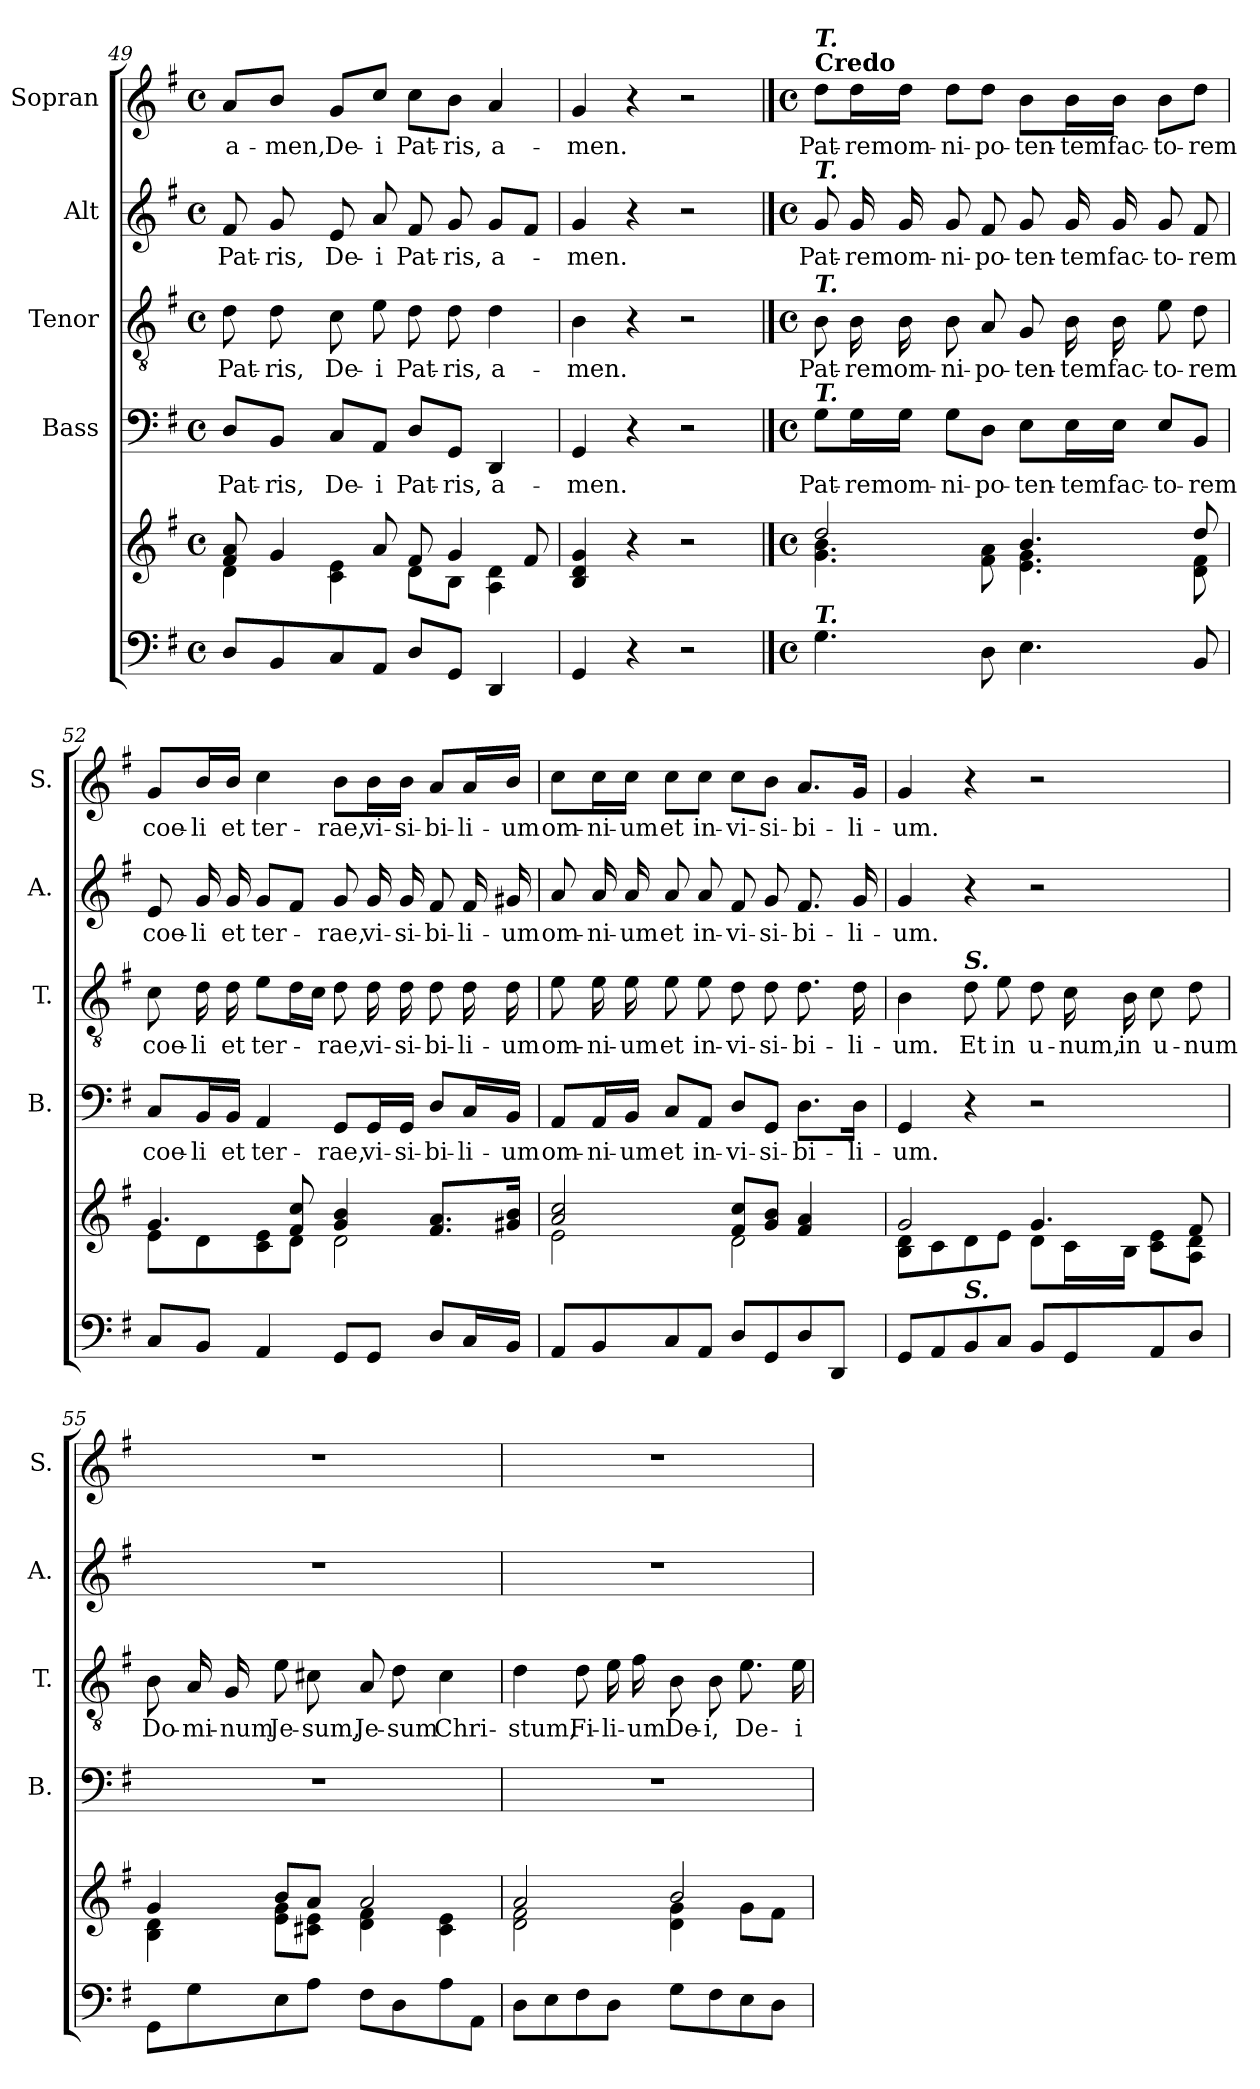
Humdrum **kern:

**kern	**kern	**kern	**text	**kern	**text	**kern	**text	**kern	**text
*part5	*part5	*part4	*part4	*part3	*part3	*part2	*part2	*part1	*part1
*staff6	*staff5	*staff4	*staff4	*staff3	*staff3	*staff2	*staff2	*staff1	*staff1
*	*	*I"Bass	*	*I"Tenor	*	*I"Alt	*	*I"Sopran	*
*	*	*I'B.	*	*I'T.	*	*I'A.	*	*I'S.	*
*clefF4	*clefG2	*clefF4	*	*clefGv2	*	*clefG2	*	*clefG2	*
*k[f#]	*k[f#]	*k[f#]	*	*k[f#]	*	*k[f#]	*	*k[f#]	*
*G:	*G:	*G:	*	*G:	*	*G:	*	*G:	*
*M4/4	*M4/4	*M4/4	*	*M4/4	*	*M4/4	*	*M4/4	*
*met(c)	*met(c)	*met(c)	*	*met(c)	*	*met(c)	*	*met(c)	*
=49	=49	=49	=49	=49	=49	=49	=49	=49	=49
*	*^	*	*	*	*	*	*	*	*
!	!	!	!	!LO:LY:b	!	!LO:LY:b	!	!LO:LY:b	!	!LO:LY:b
8D/L	8f#/ 8a/	4d\	8D/L	Pat-	8d\	Pat-	8f#/	Pat-	8a/L	a-
!	!	!	!	!LO:LY:b	!	!LO:LY:b	!	!LO:LY:b	!	!LO:LY:b
8BB/	4g/	.	8BB/J	-ris,	8d\	-ris,	8g/	-ris,	8b/J	-men,
!	!	!	!	!LO:LY:b	!	!LO:LY:b	!	!LO:LY:b	!	!LO:LY:b
8C/	.	4c\ 4e\	8C/L	De-	8c\	De-	8e/	De-	8g/L	De-
!	!	!	!	!LO:LY:b	!	!LO:LY:b	!	!LO:LY:b	!	!LO:LY:b
8AA/J	8a/	.	8AA/J	-i	8e\	-i	8a/	-i	8cc/J	-i
!	!	!	!	!LO:LY:b	!	!LO:LY:b	!	!LO:LY:b	!	!LO:LY:b
8D/L	8f#/	8d\L	8D/L	Pat-	8d\	Pat-	8f#/	Pat-	8cc\L	Pat-
!	!	!	!	!LO:LY:b	!	!LO:LY:b	!	!LO:LY:b	!	!LO:LY:b
8GG/J	4g/	8B\J	8GG/J	-ris,	8d\	-ris,	8g/	-ris,	8b\J	-ris,
!	!	!	!	!LO:LY:b	!	!LO:LY:b	!	!LO:LY:b	!	!LO:LY:b
4DD/	.	4A\ 4d\	4DD/	a-	4d\	a-	8g/L	a-	4a/	a-
.	8f#/	.	.	.	.	.	8f#/J	.	.	.
*	*v	*v	*	*	*	*	*	*	*	*
=50	=50	=50	=50	=50	=50	=50	=50	=50	=50
!	!	!	!LO:LY:b	!	!LO:LY:b	!	!LO:LY:b	!	!LO:LY:b
4GG/	4B/ 4d/ 4g/	4GG/	-men.	4B\	-men.	4g/	-men.	4g/	-men.
4r	4r	4r	.	4r	.	4r	.	4r	.
2r	2r	2r	.	2r	.	2r	.	2r	.
!!LO:LB:g=z
==51	==51	==51	==51	==51	==51	==51	==51	==51	==51
*M4/4	*M4/4	*M4/4	*	*M4/4	*	*M4/4	*	*M4/4	*
*met(c)	*met(c)	*met(c)	*	*met(c)	*	*met(c)	*	*met(c)	*
*	*^	*	*	*	*	*	*	*	*
!	!	!	!	!	!	!	!	!	!LO:TX:a:B:t=Credo	!
!	!	!	!	!	!	!	!	!	!LO:TX:a:Bi:t=T.	!
!	!	!	!	!	!	!	!LO:TX:a:Bi:t=T.	!	!	!
!	!	!	!	!	!LO:TX:a:Bi:t=T.	!	!	!	!	!
!	!	!	!LO:TX:a:Bi:t=T.	!	!	!	!	!	!	!
!LO:TX:a:Bi:t=T.	!	!	!	!	!	!	!	!	!	!
!	!	!	!	!LO:LY:b	!	!LO:LY:b	!	!LO:LY:b	!	!LO:LY:b
4.G\	2dd/	4.g\ 4.b\	8G\L	Pat-	8B\	Pat-	8g/	Pat-	8dd\L	Pat-
!	!	!	!	!LO:LY:b	!	!LO:LY:b	!	!LO:LY:b	!	!LO:LY:b
.	.	.	16G\L	-rem	16B\	-rem	16g/	-rem	16dd\L	-rem
!	!	!	!	!LO:LY:b	!	!LO:LY:b	!	!LO:LY:b	!	!LO:LY:b
.	.	.	16G\JJ	om-	16B\	om-	16g/	om-	16dd\JJ	om-
!	!	!	!	!LO:LY:b	!	!LO:LY:b	!	!LO:LY:b	!	!LO:LY:b
.	.	.	8G\L	-ni-	8B\	-ni-	8g/	-ni-	8dd\L	-ni-
!	!	!	!	!LO:LY:b	!	!LO:LY:b	!	!LO:LY:b	!	!LO:LY:b
8D\	.	8f#\ 8a\	8D\J	-po-	8A/	-po-	8f#/	-po-	8dd\J	-po-
!	!	!	!	!LO:LY:b	!	!LO:LY:b	!	!LO:LY:b	!	!LO:LY:b
4.E\	4.b/	4.e\ 4.g\	8E\L	-ten-	8G/	-ten-	8g/	-ten-	8b\L	-ten-
!	!	!	!	!LO:LY:b	!	!LO:LY:b	!	!LO:LY:b	!	!LO:LY:b
.	.	.	16E\L	-tem	16B\	-tem	16g/	-tem	16b\L	-tem
!	!	!	!	!LO:LY:b	!	!LO:LY:b	!	!LO:LY:b	!	!LO:LY:b
.	.	.	16E\JJ	fac-	16B\	fac-	16g/	fac-	16b\JJ	fac-
!	!	!	!	!LO:LY:b	!	!LO:LY:b	!	!LO:LY:b	!	!LO:LY:b
.	.	.	8E/L	-to-	8e\	-to-	8g/	-to-	8b\L	-to-
!	!	!	!	!LO:LY:b	!	!LO:LY:b	!	!LO:LY:b	!	!LO:LY:b
8BB/	8dd/	8d\ 8f#\	8BB/J	-rem	8d\	-rem	8f#/	-rem	8dd\J	-rem
=52	=52	=52	=52	=52	=52	=52	=52	=52	=52	=52
!	!	!	!	!LO:LY:b	!	!LO:LY:b	!	!LO:LY:b	!	!LO:LY:b
8C/L	4.g/	8e\L	8C/L	coe-	8c\	coe-	8e/	coe-	8g/L	coe-
!	!	!	!	!LO:LY:b	!	!LO:LY:b	!	!LO:LY:b	!	!LO:LY:b
8BB/J	.	8d\	16BB/L	-li	16d\	-li	16g/	-li	16b/L	-li
!	!	!	!	!LO:LY:b	!	!LO:LY:b	!	!LO:LY:b	!	!LO:LY:b
.	.	.	16BB/JJ	et	16d\	et	16g/	et	16b/JJ	et
!	!	!	!	!LO:LY:b	!	!LO:LY:b	!	!LO:LY:b	!	!LO:LY:b
4AA/	.	8c\ 8e\	4AA/	ter-	8e\L	ter-	8g/L	ter-	4cc\	ter-
.	8f#/ 8cc/	8d\J	.	.	16d\L	.	8f#/J	.	.	.
.	.	.	.	.	16c\JJ	.	.	.	.	.
!	!	!	!	!LO:LY:b	!	!LO:LY:b	!	!LO:LY:b	!	!LO:LY:b
8GG/L	4g/ 4b/	2d\	8GG/L	-rae,	8d\	-rae,	8g/	-rae,	8b\L	-rae,
!	!	!	!	!LO:LY:b	!	!LO:LY:b	!	!LO:LY:b	!	!LO:LY:b
8GG/J	.	.	16GG/L	vi-	16d\	vi-	16g/	vi-	16b\L	vi-
!	!	!	!	!LO:LY:b	!	!LO:LY:b	!	!LO:LY:b	!	!LO:LY:b
.	.	.	16GG/JJ	-si-	16d\	-si-	16g/	-si-	16b\JJ	-si-
!	!	!	!	!LO:LY:b	!	!LO:LY:b	!	!LO:LY:b	!	!LO:LY:b
8D/L	8.f#/ 8.a/L	.	8D/L	-bi-	8d\	-bi-	8f#/	-bi-	8a/L	-bi-
!	!	!	!	!LO:LY:b	!	!LO:LY:b	!	!LO:LY:b	!	!LO:LY:b
16C/L	.	.	16C/L	-li-	16d\	-li-	16f#/	-li-	16a/L	-li-
!	!	!	!	!LO:LY:b	!	!LO:LY:b	!	!LO:LY:b	!	!LO:LY:b
16BB/JJ	16g#X/ 16b/Jk	.	16BB/JJ	-um	16d\	-um	16g#X/	-um	16b/JJ	-um
!!LO:PB:g=z
=53	=53	=53	=53	=53	=53	=53	=53	=53	=53	=53
!	!	!	!	!LO:LY:b	!	!LO:LY:b	!	!LO:LY:b	!	!LO:LY:b
8AA/L	2a/ 2cc/	2e\	8AA/L	om-	8e\	om-	8a/	om-	8cc\L	om-
!	!	!	!	!LO:LY:b	!	!LO:LY:b	!	!LO:LY:b	!	!LO:LY:b
8BB/	.	.	16AA/L	-ni-	16e\	-ni-	16a/	-ni-	16cc\L	-ni-
!	!	!	!	!LO:LY:b	!	!LO:LY:b	!	!LO:LY:b	!	!LO:LY:b
.	.	.	16BB/JJ	-um	16e\	-um	16a/	-um	16cc\JJ	-um
!	!	!	!	!LO:LY:b	!	!LO:LY:b	!	!LO:LY:b	!	!LO:LY:b
8C/	.	.	8C/L	et	8e\	et	8a/	et	8cc\L	et
!	!	!	!	!LO:LY:b	!	!LO:LY:b	!	!LO:LY:b	!	!LO:LY:b
8AA/J	.	.	8AA/J	in-	8e\	in-	8a/	in-	8cc\J	in-
!	!	!	!	!LO:LY:b	!	!LO:LY:b	!	!LO:LY:b	!	!LO:LY:b
8D/L	8f#/ 8cc/L	2d\	8D/L	-vi-	8d\	-vi-	8f#/	-vi-	8cc\L	-vi-
!	!	!	!	!LO:LY:b	!	!LO:LY:b	!	!LO:LY:b	!	!LO:LY:b
8GG/	8g/ 8b/J	.	8GG/J	-si-	8d\	-si-	8g/	-si-	8b\J	-si-
!	!	!	!	!LO:LY:b	!	!LO:LY:b	!	!LO:LY:b	!	!LO:LY:b
8D/	4f#/ 4a/	.	8.D\L	-bi-	8.d\	-bi-	8.f#/	-bi-	8.a/L	-bi-
8DD/J	.	.	.	.	.	.	.	.	.	.
!	!	!	!	!LO:LY:b	!	!LO:LY:b	!	!LO:LY:b	!	!LO:LY:b
.	.	.	16D\Jk	-li-	16d\	-li-	16g/	-li-	16g/Jk	-li-
=54	=54	=54	=54	=54	=54	=54	=54	=54	=54	=54
!	!	!	!	!LO:LY:b	!	!LO:LY:b	!	!LO:LY:b	!	!LO:LY:b
8GG/L	2g/	8B\ 8d\L	4GG/	-um.	4B\	-um.	4g/	-um.	4g/	-um.
8AA/	.	8c\	.	.	.	.	.	.	.	.
!	!	!	!	!	!LO:TX:a:Bi:t=S.	!	!	!	!	!
!LO:TX:a:Bi:t=S.	!	!	!	!	!	!	!	!	!	!
!	!	!	!	!	!	!LO:LY:b	!	!	!	!
8BB/	.	8d\	4r	.	8d\	Et	4r	.	4r	.
!	!	!	!	!	!	!LO:LY:b	!	!	!	!
8C/J	.	8e\J	.	.	8e\	in	.	.	.	.
!	!	!	!	!	!	!LO:LY:b	!	!	!	!
8BB/L	4.g/	8d\L	2r	.	8d\	u-	2r	.	2r	.
!	!	!	!	!	!	!LO:LY:b	!	!	!	!
8GG/	.	16c\L	.	.	16c\	-num,	.	.	.	.
!	!	!	!	!	!	!LO:LY:b	!	!	!	!
.	.	16B\JJ	.	.	16B\	in	.	.	.	.
!	!	!	!	!	!	!LO:LY:b	!	!	!	!
8AA/	.	8c\ 8e\L	.	.	8c\	u-	.	.	.	.
!	!	!	!	!	!	!LO:LY:b	!	!	!	!
8D/J	8f#/	8A\ 8d\J	.	.	8d\	-num	.	.	.	.
=55	=55	=55	=55	=55	=55	=55	=55	=55	=55	=55
!	!	!	!	!	!	!LO:LY:b	!	!	!	!
8GG\L	4g/	4B\ 4d\	1r	.	8B\	Do-	1r	.	1r	.
!	!	!	!	!	!	!LO:LY:b	!	!	!	!
8G\	.	.	.	.	16A/	-mi-	.	.	.	.
!	!	!	!	!	!	!LO:LY:b	!	!	!	!
.	.	.	.	.	16G/	-num	.	.	.	.
!	!	!	!	!	!	!LO:LY:b	!	!	!	!
8E\	8b/L	8e\ 8g\L	.	.	8e\	Je-	.	.	.	.
!	!	!	!	!	!	!LO:LY:b	!	!	!	!
8A\J	8a/J	8c#X\ 8e\J	.	.	8c#X\	-sum,	.	.	.	.
!	!	!	!	!	!	!LO:LY:b	!	!	!	!
8F#\L	2a/	4d\ 4f#\	.	.	8A/	Je-	.	.	.	.
!	!	!	!	!	!	!LO:LY:b	!	!	!	!
8D\	.	.	.	.	8d\	-sum	.	.	.	.
!	!	!	!	!	!	!LO:LY:b	!	!	!	!
8A\	.	4c#\ 4e\	.	.	4c#\	Chri-	.	.	.	.
8AA\J	.	.	.	.	.	.	.	.	.	.
!!LO:LB:g=z
=56	=56	=56	=56	=56	=56	=56	=56	=56	=56	=56
!	!	!	!	!	!	!LO:LY:b	!	!	!	!
8D\L	2a/	2d\ 2f#\	1r	.	4d\	-stum,	1r	.	1r	.
8E\	.	.	.	.	.	.	.	.	.	.
!	!	!	!	!	!	!LO:LY:b	!	!	!	!
8F#\	.	.	.	.	8d\	Fi-	.	.	.	.
!	!	!	!	!	!	!LO:LY:b	!	!	!	!
8D\J	.	.	.	.	16e\	-li-	.	.	.	.
!	!	!	!	!	!	!LO:LY:b	!	!	!	!
.	.	.	.	.	16f#\	-um	.	.	.	.
!	!	!	!	!	!	!LO:LY:b	!	!	!	!
8G\L	2b/	4d\ 4g\	.	.	8B\	De-	.	.	.	.
!	!	!	!	!	!	!LO:LY:b	!	!	!	!
8F#\	.	.	.	.	8B\	-i,	.	.	.	.
!	!	!	!	!	!	!LO:LY:b	!	!	!	!
8E\	.	8g\L	.	.	8.e\	De-	.	.	.	.
8D\J	.	8f#\J	.	.	.	.	.	.	.	.
!	!	!	!	!	!	!LO:LY:b	!	!	!	!
.	.	.	.	.	16e\	-i	.	.	.	.
*	*v	*v	*	*	*	*	*	*	*	*
=	=	=	=	=	=	=	=	=	=
*-	*-	*-	*-	*-	*-	*-	*-	*-	*-
